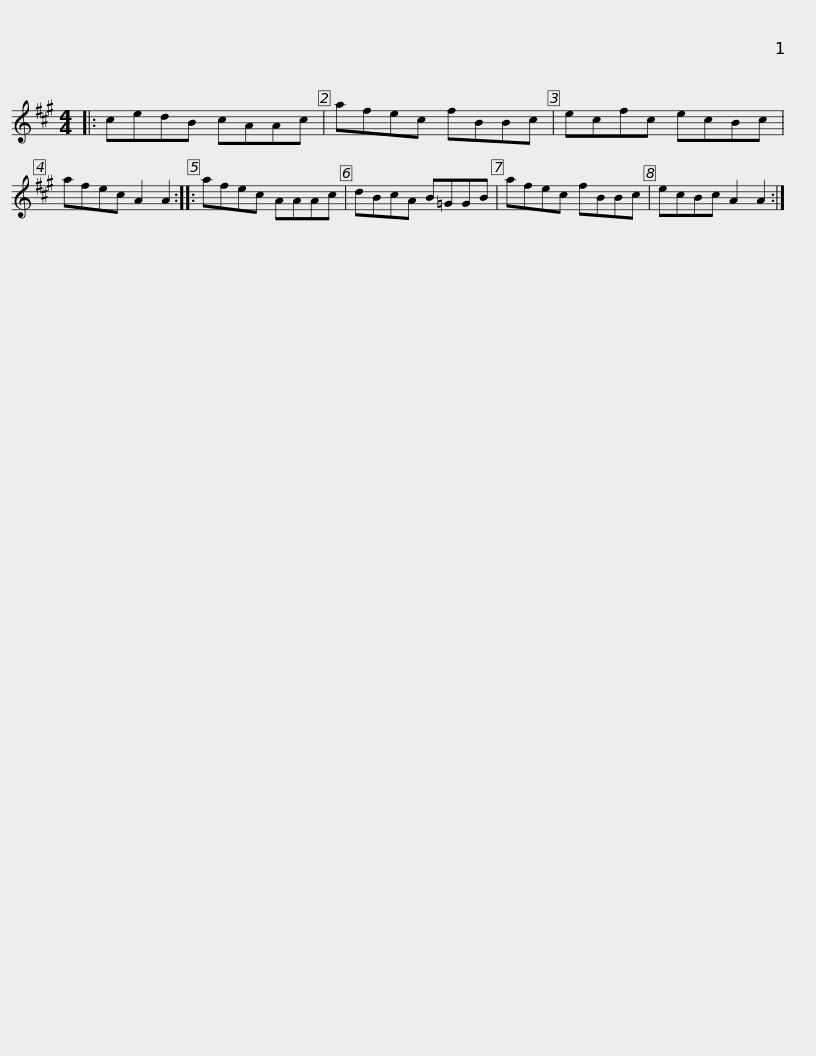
X:1
L:1/8
M:4/4
I:linebreak $
K:A
V:1 treble
V:1
|: cedB cAAc | afec fBBc | ecfc ecBc | afec A2 A2 :: afec AAAc |$ %5
 dBcA B=GGB | afec fBBc | ecBc A2 A2 :| %8
